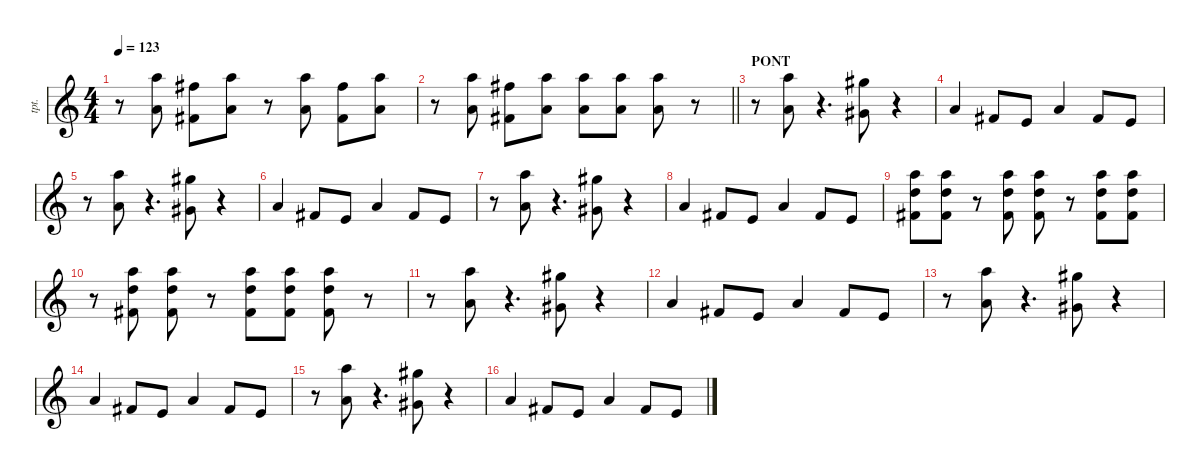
\defaultSystemsLayout 4
\hideDynamics
\bracketExtendMode nobrackets
\otherSystemsTrackNameOrientation horizontal
\track ("Trumpet" "tpt.") {defaultSystemsLayout 4 instrument trumpet}
\staff {score}
\tuning (E4 B3 G3 D3 A2 E2)
\ts (4 4)
\tempo 123
\clef g2
\ks c
r.8{dy ff beam Down} (17.1 14.3).8{beam Down} (14.1{acc #} 16.4{acc #}).8{beam Down} (17.1 14.3).8{beam Down} r.8{beam Down} (17.1 19.4).8{beam Down} (14.1{acc #} 16.4{acc #}).8{beam Down} (17.1 19.4).8{beam Down} |
\barLineRight lightlight
r.8{beam Down} (17.1 19.4).8{beam Down} (14.1{acc #} 16.4{acc #}).8{beam Down} (17.1 19.4).8{beam Down} (17.1 19.4).8{beam Down} (17.1 19.4).8{beam Down} (17.1 19.4).8{beam Down} r.8{beam Down} |
\section ("" "PONT")
r.8{beam Down} (17.1 19.4).8{beam Down} r.4{d beam Down} (16.1{acc #} 18.4{acc #}).8{beam Down} r.4{beam Down} |
19.4.4{beam Up} 16.4{acc #}.8{beam Up} 14.4.8{beam Up} 14.3.4{beam Up} 11.3{acc #}.8{beam Up} 9.3.8{beam Up} |
r.8{beam Down} (17.1 14.3).8{beam Down} r.4{d beam Down} (16.1{acc #} 18.4{acc #}).8{beam Down} r.4{beam Down} |
14.3.4{beam Up} 16.4{acc #}.8{beam Up} 14.4.8{beam Up} 14.3.4{beam Up} 11.3{acc #}.8{beam Up} 9.3.8{beam Up} |
r.8{beam Down} (17.1 14.3).8{beam Down} r.4{d beam Down} (16.1{acc #} 18.4{acc #}).8{beam Down} r.4{beam Down} |
14.3.4{beam Up} 16.4{acc #}.8{beam Up} 14.4.8{beam Up} 14.3.4{beam Up} 11.3{acc #}.8{beam Up} 9.3.8{beam Up} |
(17.1 15.2 16.4{acc #}).8{beam Down} (17.1 15.2 16.4{acc #}).8{beam Down} r.8{beam Down} (17.1 15.2 16.4{acc #}).8{beam Down} (17.1 15.2 16.4{acc #}).8{beam Down} r.8{beam Down} (17.1 15.2 16.4{acc #}).8{beam Down} (17.1 15.2 16.4{acc #}).8{beam Down} |
r.8{beam Down} (17.1 15.2 16.4{acc #}).8{beam Down} (17.1 15.2 16.4{acc #}).8{beam Down} r.8{beam Down} (17.1 15.2 16.4{acc #}).8{beam Down} (17.1 15.2 16.4{acc #}).8{beam Down} (17.1 15.2 16.4{acc #}).8{beam Down} r.8{beam Down} |
r.8{beam Down} (17.1 19.4).8{beam Down} r.4{d beam Down} (16.1{acc #} 18.4{acc #}).8{beam Down} r.4{beam Down} |
19.4.4{beam Up} 16.4{acc #}.8{beam Up} 14.4.8{beam Up} 14.3.4{beam Up} 11.3{acc #}.8{beam Up} 9.3.8{beam Up} |
r.8{beam Down} (17.1 14.3).8{beam Down} r.4{d beam Down} (16.1{acc #} 18.4{acc #}).8{beam Down} r.4{beam Down} |
14.3.4{beam Up} 16.4{acc #}.8{beam Up} 14.4.8{beam Up} 14.3.4{beam Up} 11.3{acc #}.8{beam Up} 9.3.8{beam Up} |
r.8{beam Down} (17.1 14.3).8{beam Down} r.4{d beam Down} (16.1{acc #} 18.4{acc #}).8{beam Down} r.4{beam Down} |
14.3.4{beam Up} 16.4{acc #}.8{beam Up} 14.4.8{beam Up} 14.3.4{beam Up} 11.3{acc #}.8{beam Up} 9.3.8{beam Up}
